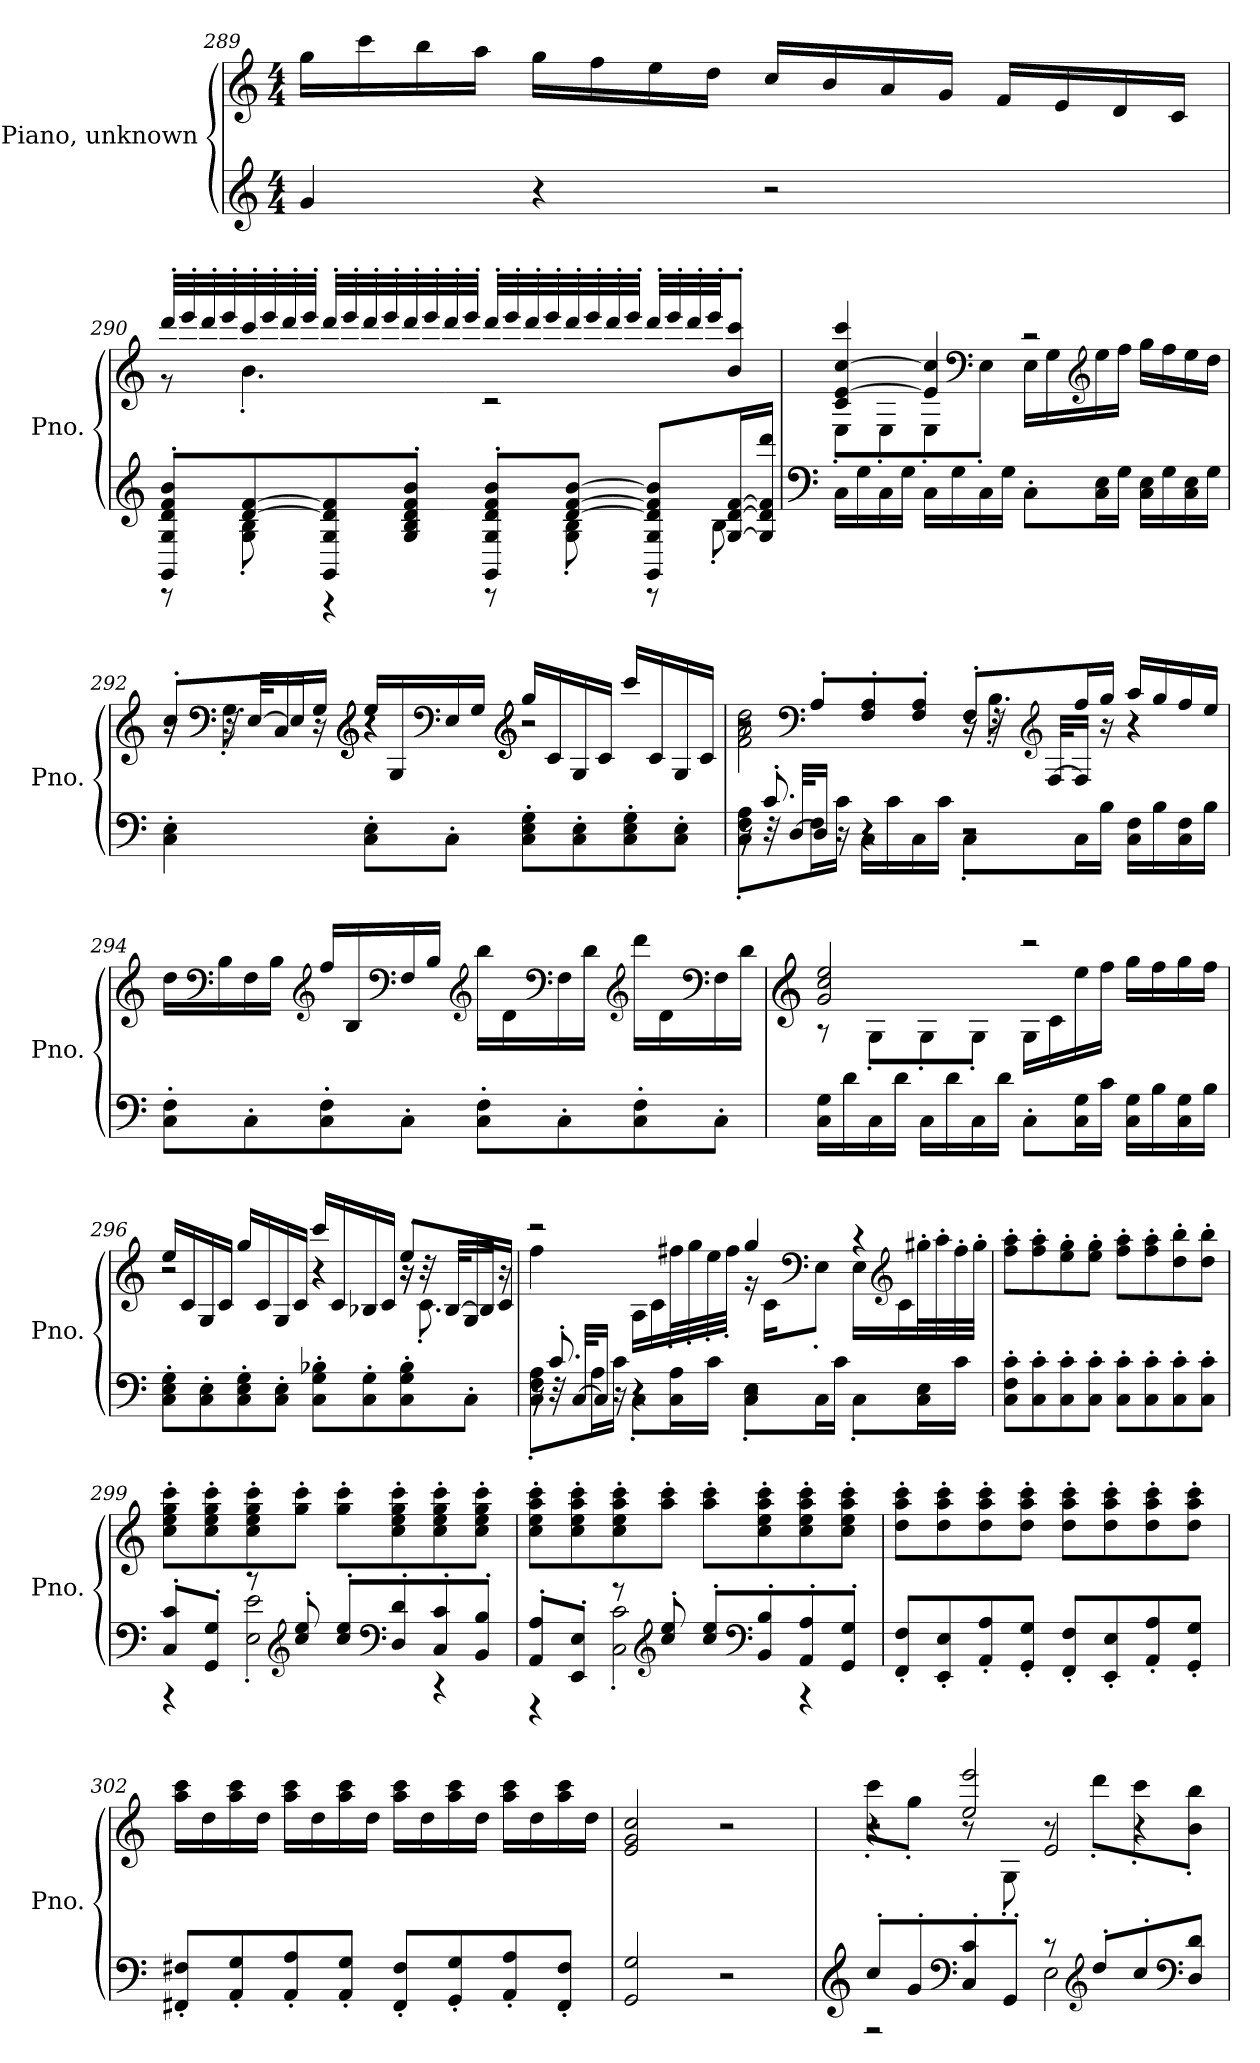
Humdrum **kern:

**kern	**kern
*part1	*part1
*staff2	*staff1
*I"Piano, unknown	*
*I'Pno.	*
!!LO:LB:g=z
*clefG2	*clefG2
*k[]	*k[]
*M4/4	*M4/4
=289	=289
4g/	16gg\LL
.	16ccc\
.	16bb\
.	16aa\JJ
4r	16gg\LL
.	16ff\
.	16ee\
.	16dd\JJ
2r	16cc/LL
.	16b/
.	16a/
.	16g/JJ
.	16f/LL
.	16e/
.	16d/
.	16c/JJ
!!LO:LB:g=z
=290	=290
*^	*^
8GG/' 8G/' 8d/' 8f/' 8b/'L	8r	32ddd'/LLL	8r
.	.	32eee'/	.
.	.	32ddd'/	.
.	.	32eee'/	.
[8d/ [8f/	8G\' 8B\'	32ccc'/	4.b'\
.	.	32eee'/	.
.	.	32ddd'/	.
.	.	32eee'/JJJ	.
8GG/ 8G/ 8d/] 8f/]	4r	32ddd'/LLL	.
.	.	32eee'/	.
.	.	32ddd'/	.
.	.	32eee'/	.
8G/' 8B/' 8d/' 8f/' 8b/'J	.	32ddd'/	.
.	.	32eee'/	.
.	.	32ddd'/	.
.	.	32eee'/JJJ	.
8GG/' 8G/' 8d/' 8f/' 8b/'L	8r	32ddd'/LLL	2r
.	.	32eee'/	.
.	.	32ddd'/	.
.	.	32eee'/	.
[8d/ [8f/ [8b/J	8G\' 8B\'	32ddd'/	.
.	.	32eee'/	.
.	.	32ddd'/	.
.	.	32eee'/JJJ	.
8GG/ 8G/ 8d/] 8f/] 8b/]L	8r	32ddd'/LLL	.
.	.	32eee'/	.
.	.	32ddd'/	.
.	.	32eee'/JJ	.
[16G/ [16d/ [16f/L	8B'\	8b/' 8ccc/'J	.
16G/] 16d/] 16f/] 16ddd/JJ	.	.	.
*v	*v	*	*
!!LO:PB:g=z	!!
=291	=291	=291
*clefF4	*	*
16C\LL	4c/ [4e/ [4cc/ 4ccc/	8E'\L
16G\	.	.
16C\	.	8E'\
16G\JJ	.	.
16C\LL	4e/] 4cc/]	8E'\
16G\	.	.
*	*clefF4	*
16C\	.	8E'\J
16G\JJ	.	.
8C'\L	2r	16E\LL
.	.	16G\
*	*clefG2	*
16C\ 16E\L	.	16ee\
16G\JJ	.	16ff\JJ
16C\ 16E\LL	.	16gg\LL
16G\	.	16ff\
16C\ 16E\	.	16ee\
16G\JJ	.	16dd\JJ
=292	=292	=292
*	*	*^
4C\' 4E\'	8cc'/L	16r	16r
*	*clefF4	*	*
.	.	8.G'\	32r
.	.	.	[32E/KLL
.	16C/L	.	16E/JJ]
.	16G/JJ	.	16r
*	*clefG2	*	*
8C\' 8E\'L	16ee/LL	4r	4r
.	16G/	.	.
*	*clefF4	*	*
8C'\J	16E/	.	.
.	16G/JJ	.	.
*	*clefG2	*	*
8C\' 8E\' 8G\'L	16gg/LL	2r	2r
.	16c/	.	.
8C\' 8E\'	16G/	.	.
.	16c/JJ	.	.
8C\' 8E\' 8G\'	16ccc/LL	.	.
.	16c/	.	.
8C\' 8E\'J	16G/	.	.
.	16c/JJ	.	.
!!LO:LB:g=z	!!	!!
=293	=293	=293	=293
*^	*	*	*
*	*^	*	*	*
16r	8C\' 8F\' 8A\'L	16r	8r	2f\ 2a\ 2dd\	2r
8.c'/	.	32r	.	.	.
.	.	[32D/KLL	.	.	.
*	*	*	*clefF4	*	*
.	16F\L	16D/JJ]	8A'/L	.	.
.	16c\JJ	16r	.	.	.
4r	16C\LL	4r	8F/' 8A/'	.	.
.	16c\	.	.	.	.
.	16C\	.	8F/' 8A/'J	.	.
.	16c\JJ	.	.	.	.
2r	8C'\L	2r	8F'/L	16r	16r
.	.	.	.	8.B'\	32r
*	*	*	*clefG2	*	*
.	.	.	.	.	[32F/KLL
.	16C\L	.	16ff/L	.	16F/JJ]
.	16B\JJ	.	16gg/JJ	.	16r
.	16C\ 16F\LL	.	16aa/LL	4r	4r
.	16B\	.	16gg/	.	.
.	16C\ 16F\	.	16ff/	.	.
.	16B\JJ	.	16ee/JJ	.	.
*v	*v	*v	*	*	*
*	*v	*v	*v
!!LO:LB:g=z
=294	=294
8C\' 8F\'L	16dd\LL
*	*clefF4
.	16B\
8C'\	16F\
.	16B\JJ
*	*clefG2
8C\' 8F\'	16ff/LL
.	16B/
*	*clefF4
8C'\J	16F/
.	16B/JJ
*	*clefG2
8C\' 8F\'L	16bb\LL
.	16d\
*	*clefF4
8C'\	16F\
.	16d\JJ
*	*clefG2
8C\' 8F\'	16ddd\LL
.	16d\
*	*clefF4
8C'\J	16F\
.	16d\JJ
=295	=295
*	*clefG2
*	*^
16C\ 16G\LL	2g/ 2cc/ 2ee/	8r
16d\	.	.
16C\	.	8G'\L
16d\JJ	.	.
16C\LL	.	8G'\
16d\	.	.
16C\	.	8G'\J
16d\JJ	.	.
8C'\L	2r	16G\LL
.	.	16c\
16C\ 16G\L	.	16ee\
16c\JJ	.	16ff\JJ
16C\ 16G\LL	.	16gg\LL
16B\	.	16ff\
16C\ 16G\	.	16gg\
16B\JJ	.	16ff\JJ
!!LO:LB:g=z
=296	=296	=296
*	*	*^
8C\' 8E\' 8G\'L	16ee/LL	2r	2r
.	16c/	.	.
8C\' 8E\'	16G/	.	.
.	16c/JJ	.	.
8C\' 8E\' 8G\'	16gg/LL	.	.
.	16c/	.	.
8C\' 8E\'J	16G/	.	.
.	16c/JJ	.	.
8C\' 8G\' 8B-X\'L	16ccc/LL	4r	4r
.	16c/	.	.
8C\' 8G\'	16B-X/	.	.
.	16c/JJ	.	.
8C\' 8G\' 8B-\'	8ee'/L	16r	16r
.	.	8.c'\	32r
.	.	.	[32B-/KLL
8C'\J	16G/L	.	16B-/JJ]
.	16c/JJ	.	16r
*	*	*v	*v
!!LO:LB:g=z
=297	=297	=297
*^	*	*
*	*^	*	*
16r	8C\' 8F\' 8A\'L	16r	2r	4ff\
8.c'/	.	32r	.	.
.	.	[32C/KLL	.	.
.	16A\L	16C/JJ]	.	.
.	16c\JJ	16r	.	.
4r	8C'\L	4r	.	16A\LL
.	.	.	.	16c\
.	16C\ 16A\L	.	.	32ff#X'\L
.	.	.	.	32gg'\
.	16c\JJ	.	.	32ee'\
.	.	.	.	32ff#'\JJJ
2r	8C\' 8E\'L	2r	4gg/	16r
.	.	.	.	16c\KL
*	*	*	*clefF4	*
.	16C\L	.	.	8E'\J
.	16c\JJ	.	.	.
.	8C'\L	.	4r	16E\LL
*	*	*	*clefG2	*
.	.	.	.	16c\
.	16C\ 16E\L	.	.	32gg#X'\L
.	.	.	.	32aa'\
.	16c\JJ	.	.	32ff#'\
.	.	.	.	32gg#'\JJJ
*v	*v	*v	*	*
*	*v	*v
=298	=298
8C\' 8F\' 8c\'L	8ff\' 8aa\'L
8C\' 8c\'	8ff\' 8aa\'
8C\' 8c\'	8ee\' 8gg\'
8C\' 8c\'J	8ee\' 8gg\'J
8C\' 8c\'L	8ff\' 8aa\'L
8C\' 8c\'	8ff\' 8aa\'
8C\' 8c\'	8dd\' 8bb\'
8C\' 8c\'J	8dd\' 8bb\'J
!!LO:LB:g=z
=299	=299
*^	*
8C/' 8c/'L	4r	8cc\' 8ee\' 8gg\' 8ccc\'L
8GG/' 8G/'J	.	8cc\' 8ee\' 8gg\' 8ccc\'
8r	2E\' 2e\'	8cc\' 8ee\' 8gg\' 8ccc\'
*clefG2	*	*
8cc/' 8ee/'	.	8gg\' 8ccc\'J
8cc/' 8ee/'L	.	8gg\' 8ccc\'L
*clefF4	*	*
8D/' 8d/'	.	8cc\' 8ee\' 8gg\' 8ccc\'
8C/' 8c/'	4r	8cc\' 8ee\' 8gg\' 8ccc\'
8BB/' 8B/'J	.	8cc\' 8ee\' 8gg\' 8ccc\'J
=300	=300	=300
8AA/' 8A/'L	4r	8cc\' 8ee\' 8aa\' 8ccc\'L
8EE/' 8E/'J	.	8cc\' 8ee\' 8aa\' 8ccc\'
8r	2C\' 2c\'	8cc\' 8ee\' 8aa\' 8ccc\'
*clefG2	*	*
8cc/' 8ee/'	.	8aa\' 8ccc\'J
8cc/' 8ee/'L	.	8aa\' 8ccc\'L
*clefF4	*	*
8BB/' 8B/'	.	8cc\' 8ee\' 8aa\' 8ccc\'
8AA/' 8A/'	4r	8cc\' 8ee\' 8aa\' 8ccc\'
8GG/' 8G/'J	.	8cc\' 8ee\' 8aa\' 8ccc\'J
*v	*v	*
=301	=301
8FF/' 8F/'L	8dd\' 8aa\' 8ccc\'L
8EE/' 8E/'	8dd\' 8aa\' 8ccc\'
8AA/' 8A/'	8dd\' 8aa\' 8ccc\'
8GG/' 8G/'J	8dd\' 8aa\' 8ccc\'J
8FF/' 8F/'L	8dd\' 8aa\' 8ccc\'L
8EE/' 8E/'	8dd\' 8aa\' 8ccc\'
8AA/' 8A/'	8dd\' 8aa\' 8ccc\'
8GG/' 8G/'J	8dd\' 8aa\' 8ccc\'J
!!LO:PB:g=z
=302	=302
8FF#X/' 8F#X/'L	16aa\ 16ccc\LL
.	16dd\
8AA/' 8G/'	16aa\ 16ccc\
.	16dd\JJ
8AA/' 8A/'	16aa\ 16ccc\LL
.	16dd\
8AA/' 8G/'J	16aa\ 16ccc\
.	16dd\JJ
8FF#/' 8F#/'L	16aa\ 16ccc\LL
.	16dd\
8GG/' 8G/'	16aa\ 16ccc\
.	16dd\JJ
8AA/' 8A/'	16aa\ 16ccc\LL
.	16dd\
8FF#/' 8F#/'J	16aa\ 16ccc\
.	16dd\JJ
=303	=303
2GG/ 2G/	2e/ 2g/ 2cc/
2r	2r
=304	=304
*clefG2	*
*^	*^
*	*	*	*^
8cc'/L	2r	4r	8ccc'\L	2r
8g'/	.	.	8gg'\J	.
*clefF4	*	*	*	*
8C/' 8c/'	.	2ee/ 2eee/	8r	.
8GG'/J	.	.	8G'\	.
8r	2E\	.	8r	2e/
*clefG2	*	*	*	*
8dd'/L	.	.	8ddd'\L	.
8cc'/	.	4r	8ccc'\	.
*clefF4	*	*	*	*
8D/ 8d/J	.	.	8b\' 8bb\'J	.
*v	*v	*	*	*
*	*v	*v	*v
=	=
*-	*-
